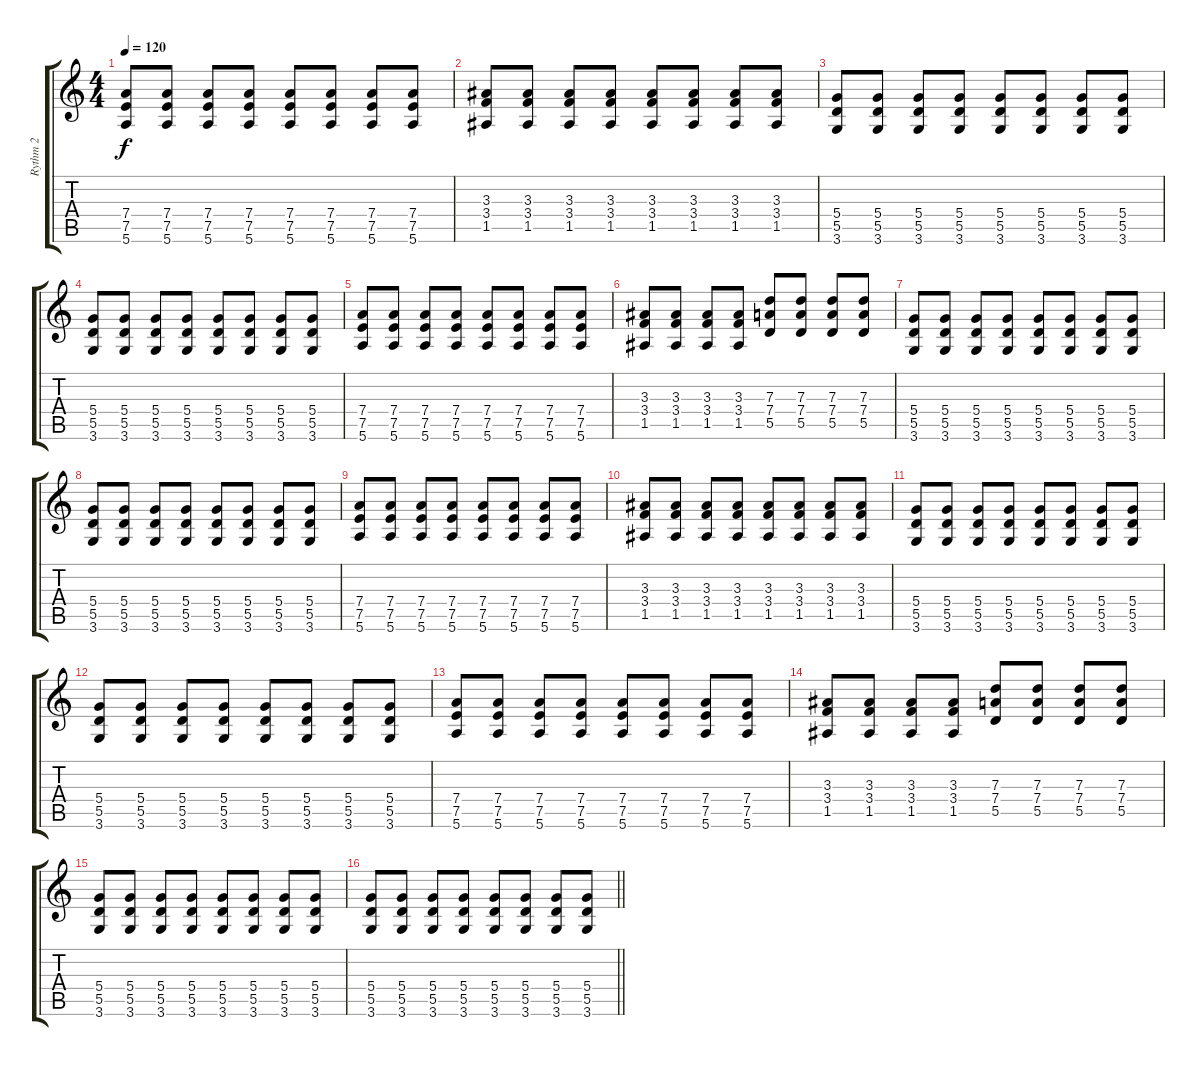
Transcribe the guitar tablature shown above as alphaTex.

\track ("Rythm 2" "Rythm 2") {instrument distortionguitar}
\staff {score tabs}
\tuning (E4 B3 G3 D3 A2 E2) {hide}
\ts (4 4)
\tempo 120
\clef g2
\ks c
(7.4 7.5 5.6).8{dy f} (7.4 7.5 5.6).8 (7.4 7.5 5.6).8 (7.4 7.5 5.6).8 (7.4 7.5 5.6).8 (7.4 7.5 5.6).8 (7.4 7.5 5.6).8 (7.4 7.5 5.6).8 |
(3.3 3.4 1.5).8 (3.3 3.4 1.5).8 (3.3 3.4 1.5).8 (3.3 3.4 1.5).8 (3.3 3.4 1.5).8 (3.3 3.4 1.5).8 (3.3 3.4 1.5).8 (3.3 3.4 1.5).8 |
(5.4 5.5 3.6).8 (5.4 5.5 3.6).8 (5.4 5.5 3.6).8 (5.4 5.5 3.6).8 (5.4 5.5 3.6).8 (5.4 5.5 3.6).8 (5.4 5.5 3.6).8 (5.4 5.5 3.6).8 |
(5.4 5.5 3.6).8 (5.4 5.5 3.6).8 (5.4 5.5 3.6).8 (5.4 5.5 3.6).8 (5.4 5.5 3.6).8 (5.4 5.5 3.6).8 (5.4 5.5 3.6).8 (5.4 5.5 3.6).8 |
(7.4 7.5 5.6).8 (7.4 7.5 5.6).8 (7.4 7.5 5.6).8 (7.4 7.5 5.6).8 (7.4 7.5 5.6).8 (7.4 7.5 5.6).8 (7.4 7.5 5.6).8 (7.4 7.5 5.6).8 |
(3.3 3.4 1.5).8 (3.3 3.4 1.5).8 (3.3 3.4 1.5).8 (3.3 3.4 1.5).8 (7.3 7.4 5.5).8 (7.3 7.4 5.5).8 (7.3 7.4 5.5).8 (7.3 7.4 5.5).8 |
(5.4 5.5 3.6).8 (5.4 5.5 3.6).8 (5.4 5.5 3.6).8 (5.4 5.5 3.6).8 (5.4 5.5 3.6).8 (5.4 5.5 3.6).8 (5.4 5.5 3.6).8 (5.4 5.5 3.6).8 |
(5.4 5.5 3.6).8 (5.4 5.5 3.6).8 (5.4 5.5 3.6).8 (5.4 5.5 3.6).8 (5.4 5.5 3.6).8 (5.4 5.5 3.6).8 (5.4 5.5 3.6).8 (5.4 5.5 3.6).8 |
(7.4 7.5 5.6).8 (7.4 7.5 5.6).8 (7.4 7.5 5.6).8 (7.4 7.5 5.6).8 (7.4 7.5 5.6).8 (7.4 7.5 5.6).8 (7.4 7.5 5.6).8 (7.4 7.5 5.6).8 |
(3.3 3.4 1.5).8 (3.3 3.4 1.5).8 (3.3 3.4 1.5).8 (3.3 3.4 1.5).8 (3.3 3.4 1.5).8 (3.3 3.4 1.5).8 (3.3 3.4 1.5).8 (3.3 3.4 1.5).8 |
(5.4 5.5 3.6).8 (5.4 5.5 3.6).8 (5.4 5.5 3.6).8 (5.4 5.5 3.6).8 (5.4 5.5 3.6).8 (5.4 5.5 3.6).8 (5.4 5.5 3.6).8 (5.4 5.5 3.6).8 |
(5.4 5.5 3.6).8 (5.4 5.5 3.6).8 (5.4 5.5 3.6).8 (5.4 5.5 3.6).8 (5.4 5.5 3.6).8 (5.4 5.5 3.6).8 (5.4 5.5 3.6).8 (5.4 5.5 3.6).8 |
(7.4 7.5 5.6).8 (7.4 7.5 5.6).8 (7.4 7.5 5.6).8 (7.4 7.5 5.6).8 (7.4 7.5 5.6).8 (7.4 7.5 5.6).8 (7.4 7.5 5.6).8 (7.4 7.5 5.6).8 |
(3.3 3.4 1.5).8 (3.3 3.4 1.5).8 (3.3 3.4 1.5).8 (3.3 3.4 1.5).8 (7.3 7.4 5.5).8 (7.3 7.4 5.5).8 (7.3 7.4 5.5).8 (7.3 7.4 5.5).8 |
(5.4 5.5 3.6).8 (5.4 5.5 3.6).8 (5.4 5.5 3.6).8 (5.4 5.5 3.6).8 (5.4 5.5 3.6).8 (5.4 5.5 3.6).8 (5.4 5.5 3.6).8 (5.4 5.5 3.6).8 |
\barLineRight lightlight
(5.4 5.5 3.6).8 (5.4 5.5 3.6).8 (5.4 5.5 3.6).8 (5.4 5.5 3.6).8 (5.4 5.5 3.6).8 (5.4 5.5 3.6).8 (5.4 5.5 3.6).8 (5.4 5.5 3.6).8
